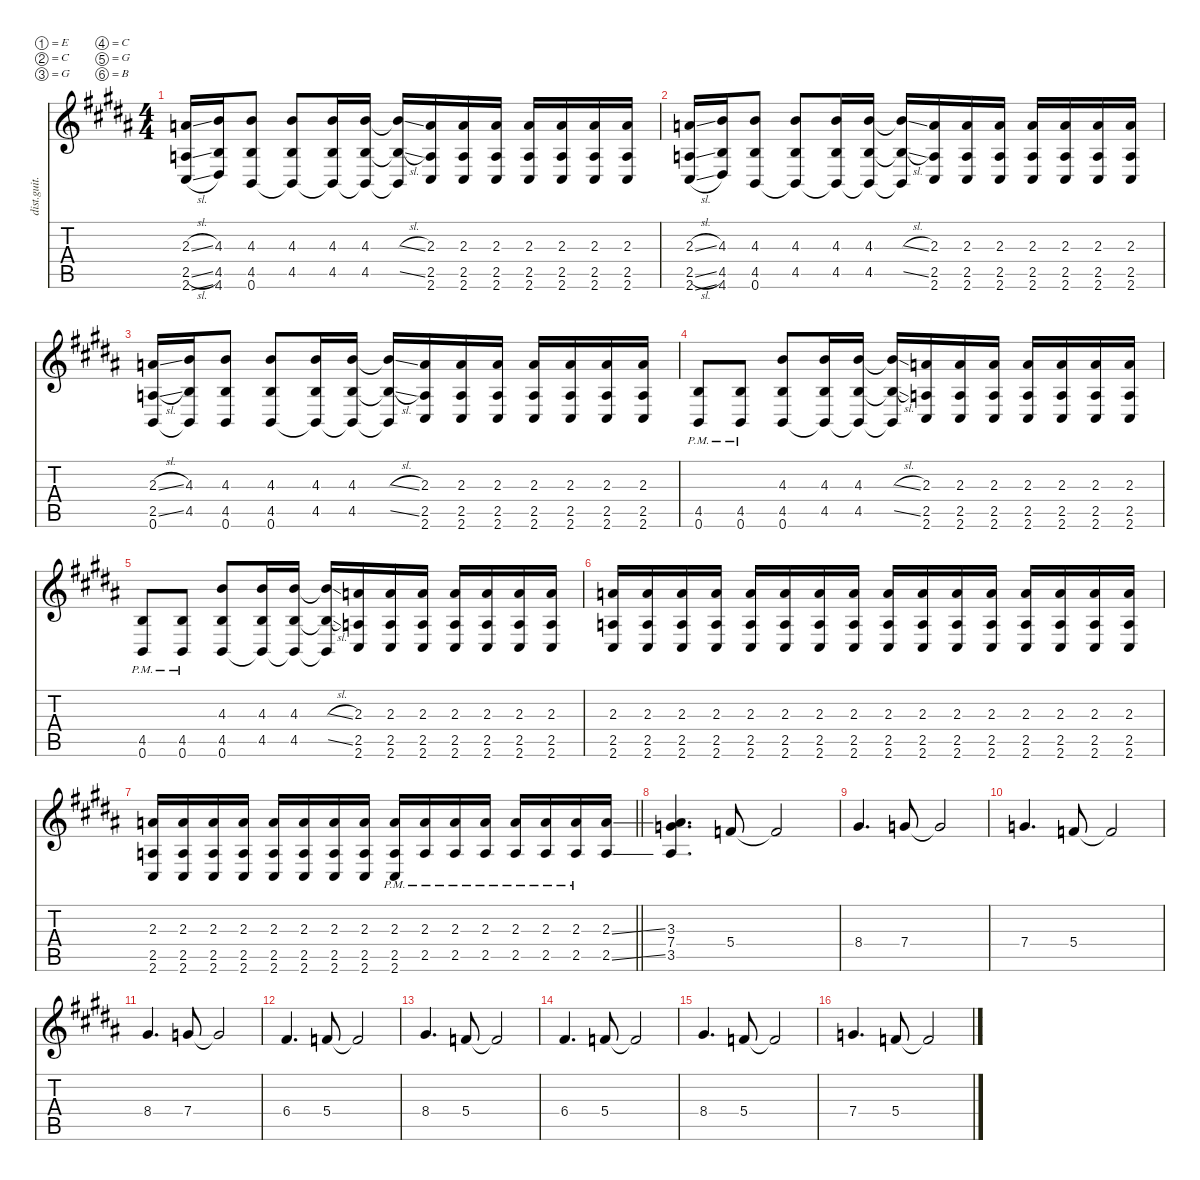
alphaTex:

\defaultSystemsLayout 4
\hideDynamics
\bracketExtendMode nobrackets
\otherSystemsTrackNameOrientation horizontal
\track ("Guitar 1" "dist.guit.") {mute instrument distortionguitar}
\staff {score tabs}
\tuning (E4 C4 G3 C3 G2 B1)
\ts (4 4)
\tempo (71 hide)
\clef g2
\ks b
(2.3{sl acc forcenatural} 2.5{sl acc forcenatural} 2.6{sl acc #}).16{dy f} (4.3{acc forcenatural} 4.5{acc forcenatural} 4.6{acc #}).16 (4.3{acc forcenatural} 4.5{acc forcenatural} 0.6{acc forcenatural}).8 (4.3{acc forcenatural} 4.5{acc forcenatural} 0.6{t acc forcenatural}).8 (4.3{acc forcenatural} 4.5{acc forcenatural} 0.6{t acc forcenatural}).16 (4.3{acc forcenatural} 4.5{acc forcenatural} 0.6{t acc forcenatural}).16 (4.3{sl t acc forcenatural} 4.5{sl t acc forcenatural} 0.6{t acc forcenatural}).16 (2.3{acc forcenatural} 2.5{acc forcenatural} 2.6{acc #}).16 (2.3{acc forcenatural} 2.5{acc forcenatural} 2.6{acc #}).16 (2.3{acc forcenatural} 2.5{acc forcenatural} 2.6{acc #}).16 (2.3{acc forcenatural} 2.5{acc forcenatural} 2.6{acc #}).16 (2.3{acc forcenatural} 2.5{acc forcenatural} 2.6{acc #}).16 (2.3{acc forcenatural} 2.5{acc forcenatural} 2.6{acc #}).16 (2.3{acc forcenatural} 2.5{acc forcenatural} 2.6{acc #}).16 |
(2.3{sl acc forcenatural} 2.5{sl acc forcenatural} 2.6{sl acc #}).16 (4.3{acc forcenatural} 4.5{acc forcenatural} 4.6{acc #}).16 (4.3{acc forcenatural} 4.5{acc forcenatural} 0.6{acc forcenatural}).8 (4.3{acc forcenatural} 4.5{acc forcenatural} 0.6{t acc forcenatural}).8 (4.3{acc forcenatural} 4.5{acc forcenatural} 0.6{t acc forcenatural}).16 (4.3{acc forcenatural} 4.5{acc forcenatural} 0.6{t acc forcenatural}).16 (4.3{sl t acc forcenatural} 4.5{sl t acc forcenatural} 0.6{t acc forcenatural}).16 (2.3{acc forcenatural} 2.5{acc forcenatural} 2.6{acc #}).16 (2.3{acc forcenatural} 2.5{acc forcenatural} 2.6{acc #}).16 (2.3{acc forcenatural} 2.5{acc forcenatural} 2.6{acc #}).16 (2.3{acc forcenatural} 2.5{acc forcenatural} 2.6{acc #}).16 (2.3{acc forcenatural} 2.5{acc forcenatural} 2.6{acc #}).16 (2.3{acc forcenatural} 2.5{acc forcenatural} 2.6{acc #}).16 (2.3{acc forcenatural} 2.5{acc forcenatural} 2.6{acc #}).16 |
(2.3{sl acc forcenatural} 2.5{sl acc forcenatural} 0.6{acc forcenatural}).16 (4.3{acc forcenatural} 4.5{acc forcenatural} 0.6{t acc forcenatural}).16 (4.3{acc forcenatural} 4.5{acc forcenatural} 0.6{acc forcenatural}).8 (4.3{acc forcenatural} 4.5{acc forcenatural} 0.6{acc forcenatural}).8 (4.3{acc forcenatural} 4.5{acc forcenatural} 0.6{t acc forcenatural}).16 (4.3{acc forcenatural} 4.5{acc forcenatural} 0.6{t acc forcenatural}).16 (4.3{sl t acc forcenatural} 4.5{sl t acc forcenatural} 0.6{t acc forcenatural}).16 (2.3{acc forcenatural} 2.5{acc forcenatural} 2.6{acc #}).16 (2.3{acc forcenatural} 2.5{acc forcenatural} 2.6{acc #}).16 (2.3{acc forcenatural} 2.5{acc forcenatural} 2.6{acc #}).16 (2.3{acc forcenatural} 2.5{acc forcenatural} 2.6{acc #}).16 (2.3{acc forcenatural} 2.5{acc forcenatural} 2.6{acc #}).16 (2.3{acc forcenatural} 2.5{acc forcenatural} 2.6{acc #}).16 (2.3{acc forcenatural} 2.5{acc forcenatural} 2.6{acc #}).16 |
(4.5{pm acc forcenatural} 0.6{pm acc forcenatural}).8 (4.5{pm acc forcenatural} 0.6{pm acc forcenatural}).8 (4.3{acc forcenatural} 4.5{acc forcenatural} 0.6{acc forcenatural}).8 (4.3{acc forcenatural} 4.5{acc forcenatural} 0.6{t acc forcenatural}).16 (4.3{acc forcenatural} 4.5{acc forcenatural} 0.6{t acc forcenatural}).16 (4.3{sl t acc forcenatural} 4.5{sl t acc forcenatural} 0.6{t acc forcenatural}).16 (2.3{acc forcenatural} 2.5{acc forcenatural} 2.6{acc #}).16 (2.3{acc forcenatural} 2.5{acc forcenatural} 2.6{acc #}).16 (2.3{acc forcenatural} 2.5{acc forcenatural} 2.6{acc #}).16 (2.3{acc forcenatural} 2.5{acc forcenatural} 2.6{acc #}).16 (2.3{acc forcenatural} 2.5{acc forcenatural} 2.6{acc #}).16 (2.3{acc forcenatural} 2.5{acc forcenatural} 2.6{acc #}).16 (2.3{acc forcenatural} 2.5{acc forcenatural} 2.6{acc #}).16 |
(4.5{pm acc forcenatural} 0.6{pm acc forcenatural}).8 (4.5{pm acc forcenatural} 0.6{pm acc forcenatural}).8 (4.3{acc forcenatural} 4.5{acc forcenatural} 0.6{acc forcenatural}).8 (4.3{acc forcenatural} 4.5{acc forcenatural} 0.6{t acc forcenatural}).16 (4.3{acc forcenatural} 4.5{acc forcenatural} 0.6{t acc forcenatural}).16 (4.3{sl t acc forcenatural} 4.5{sl t acc forcenatural} 0.6{t acc forcenatural}).16 (2.3{acc forcenatural} 2.5{acc forcenatural} 2.6{acc #}).16 (2.3{acc forcenatural} 2.5{acc forcenatural} 2.6{acc #}).16 (2.3{acc forcenatural} 2.5{acc forcenatural} 2.6{acc #}).16 (2.3{acc forcenatural} 2.5{acc forcenatural} 2.6{acc #}).16 (2.3{acc forcenatural} 2.5{acc forcenatural} 2.6{acc #}).16 (2.3{acc forcenatural} 2.5{acc forcenatural} 2.6{acc #}).16 (2.3{acc forcenatural} 2.5{acc forcenatural} 2.6{acc #}).16 |
(2.3{acc forcenatural} 2.5{acc forcenatural} 2.6{acc #}).16 (2.3{acc forcenatural} 2.5{acc forcenatural} 2.6{acc #}).16 (2.3{acc forcenatural} 2.5{acc forcenatural} 2.6{acc #}).16 (2.3{acc forcenatural} 2.5{acc forcenatural} 2.6{acc #}).16 (2.3{acc forcenatural} 2.5{acc forcenatural} 2.6{acc #}).16 (2.3{acc forcenatural} 2.5{acc forcenatural} 2.6{acc #}).16 (2.3{acc forcenatural} 2.5{acc forcenatural} 2.6{acc #}).16 (2.3{acc forcenatural} 2.5{acc forcenatural} 2.6{acc #}).16 (2.3{acc forcenatural} 2.5{acc forcenatural} 2.6{acc #}).16 (2.3{acc forcenatural} 2.5{acc forcenatural} 2.6{acc #}).16 (2.3{acc forcenatural} 2.5{acc forcenatural} 2.6{acc #}).16 (2.3{acc forcenatural} 2.5{acc forcenatural} 2.6{acc #}).16 (2.3{acc forcenatural} 2.5{acc forcenatural} 2.6{acc #}).16 (2.3{acc forcenatural} 2.5{acc forcenatural} 2.6{acc #}).16 (2.3{acc forcenatural} 2.5{acc forcenatural} 2.6{acc #}).16 (2.3{acc forcenatural} 2.5{acc forcenatural} 2.6{acc #}).16 |
\tempo (68 1 hide)
\barLineRight lightlight
(2.3{acc forcenatural} 2.5{acc forcenatural} 2.6{acc #}).16 (2.3{acc forcenatural} 2.5{acc forcenatural} 2.6{acc #}).16 (2.3{acc forcenatural} 2.5{acc forcenatural} 2.6{acc #}).16 (2.3{acc forcenatural} 2.5{acc forcenatural} 2.6{acc #}).16 (2.3{acc forcenatural} 2.5{acc forcenatural} 2.6{acc #}).16 (2.3{acc forcenatural} 2.5{acc forcenatural} 2.6{acc #}).16 (2.3{acc forcenatural} 2.5{acc forcenatural} 2.6{acc #}).16 (2.3{acc forcenatural} 2.5{acc forcenatural} 2.6{acc #}).16 (2.3{pm acc forcenatural} 2.5{pm acc forcenatural} 2.6{acc #}).16 (2.3{pm acc forcenatural} 2.5{pm acc forcenatural}).16 (2.3{pm acc forcenatural} 2.5{pm acc forcenatural}).16 (2.3{pm acc forcenatural} 2.5{pm acc forcenatural}).16 (2.3{pm acc forcenatural} 2.5{pm acc forcenatural}).16 (2.3{pm acc forcenatural} 2.5{pm acc forcenatural}).16 (2.3{pm acc forcenatural} 2.5{pm acc forcenatural}).16 (2.3{ss acc forcenatural} 2.5{ss acc forcenatural}).16 |
(3.3{acc #} 7.4{acc forcenatural} 3.5{acc #}).4{d} 5.4{acc forcenatural}.8 5.4{t acc forcenatural}.2 |
8.4{acc #}.4{d} 7.4{acc forcenatural}.8 7.4{t acc forcenatural}.2 |
7.4{acc forcenatural}.4{d} 5.4{acc forcenatural}.8 5.4{t acc forcenatural}.2 |
8.4{acc #}.4{d} 7.4{acc forcenatural}.8 7.4{t acc forcenatural}.2 |
6.4{acc #}.4{d} 5.4{acc forcenatural}.8 5.4{t acc forcenatural}.2 |
8.4{acc #}.4{d} 5.4{acc forcenatural}.8 5.4{t acc forcenatural}.2 |
6.4{acc #}.4{d} 5.4{acc forcenatural}.8 5.4{t acc forcenatural}.2 |
8.4{acc #}.4{d} 5.4{acc forcenatural}.8 5.4{t acc forcenatural}.2 |
7.4{acc forcenatural}.4{d} 5.4{acc forcenatural}.8 5.4{t acc forcenatural}.2
